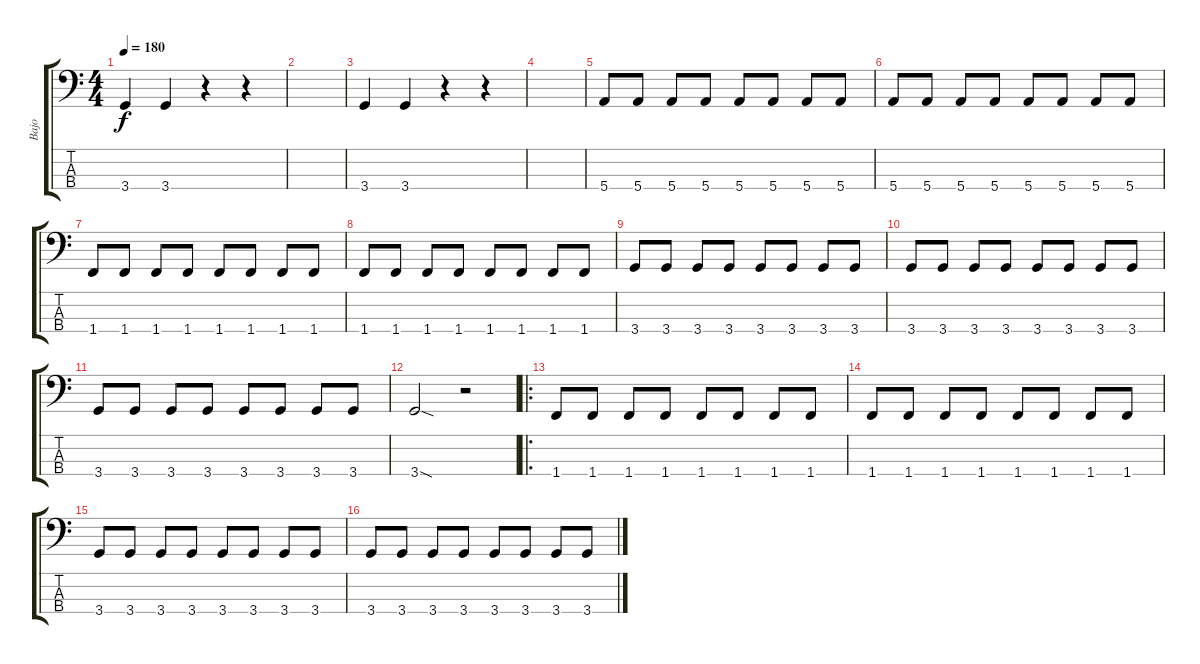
\track ("Bajo" "Bajo") {instrument electricbassfinger}
\staff {score tabs}
\tuning (G2 D2 A1 E1) {hide}
\ts (4 4)
\tempo 180
\clef f4
\ks c
3.4.4{dy f} 3.4.4 r.4 r.4 |
|
3.4.4 3.4.4 r.4 r.4 |
|
5.4.8 5.4.8 5.4.8 5.4.8 5.4.8 5.4.8 5.4.8 5.4.8 |
5.4.8 5.4.8 5.4.8 5.4.8 5.4.8 5.4.8 5.4.8 5.4.8 |
1.4.8 1.4.8 1.4.8 1.4.8 1.4.8 1.4.8 1.4.8 1.4.8 |
1.4.8 1.4.8 1.4.8 1.4.8 1.4.8 1.4.8 1.4.8 1.4.8 |
3.4.8 3.4.8 3.4.8 3.4.8 3.4.8 3.4.8 3.4.8 3.4.8 |
3.4.8 3.4.8 3.4.8 3.4.8 3.4.8 3.4.8 3.4.8 3.4.8 |
3.4.8 3.4.8 3.4.8 3.4.8 3.4.8 3.4.8 3.4.8 3.4.8 |
3.4{sod}.2 r.2 |
\ro
1.4.8 1.4.8 1.4.8 1.4.8 1.4.8 1.4.8 1.4.8 1.4.8 |
1.4.8 1.4.8 1.4.8 1.4.8 1.4.8 1.4.8 1.4.8 1.4.8 |
3.4.8 3.4.8 3.4.8 3.4.8 3.4.8 3.4.8 3.4.8 3.4.8 |
3.4.8 3.4.8 3.4.8 3.4.8 3.4.8 3.4.8 3.4.8 3.4.8
